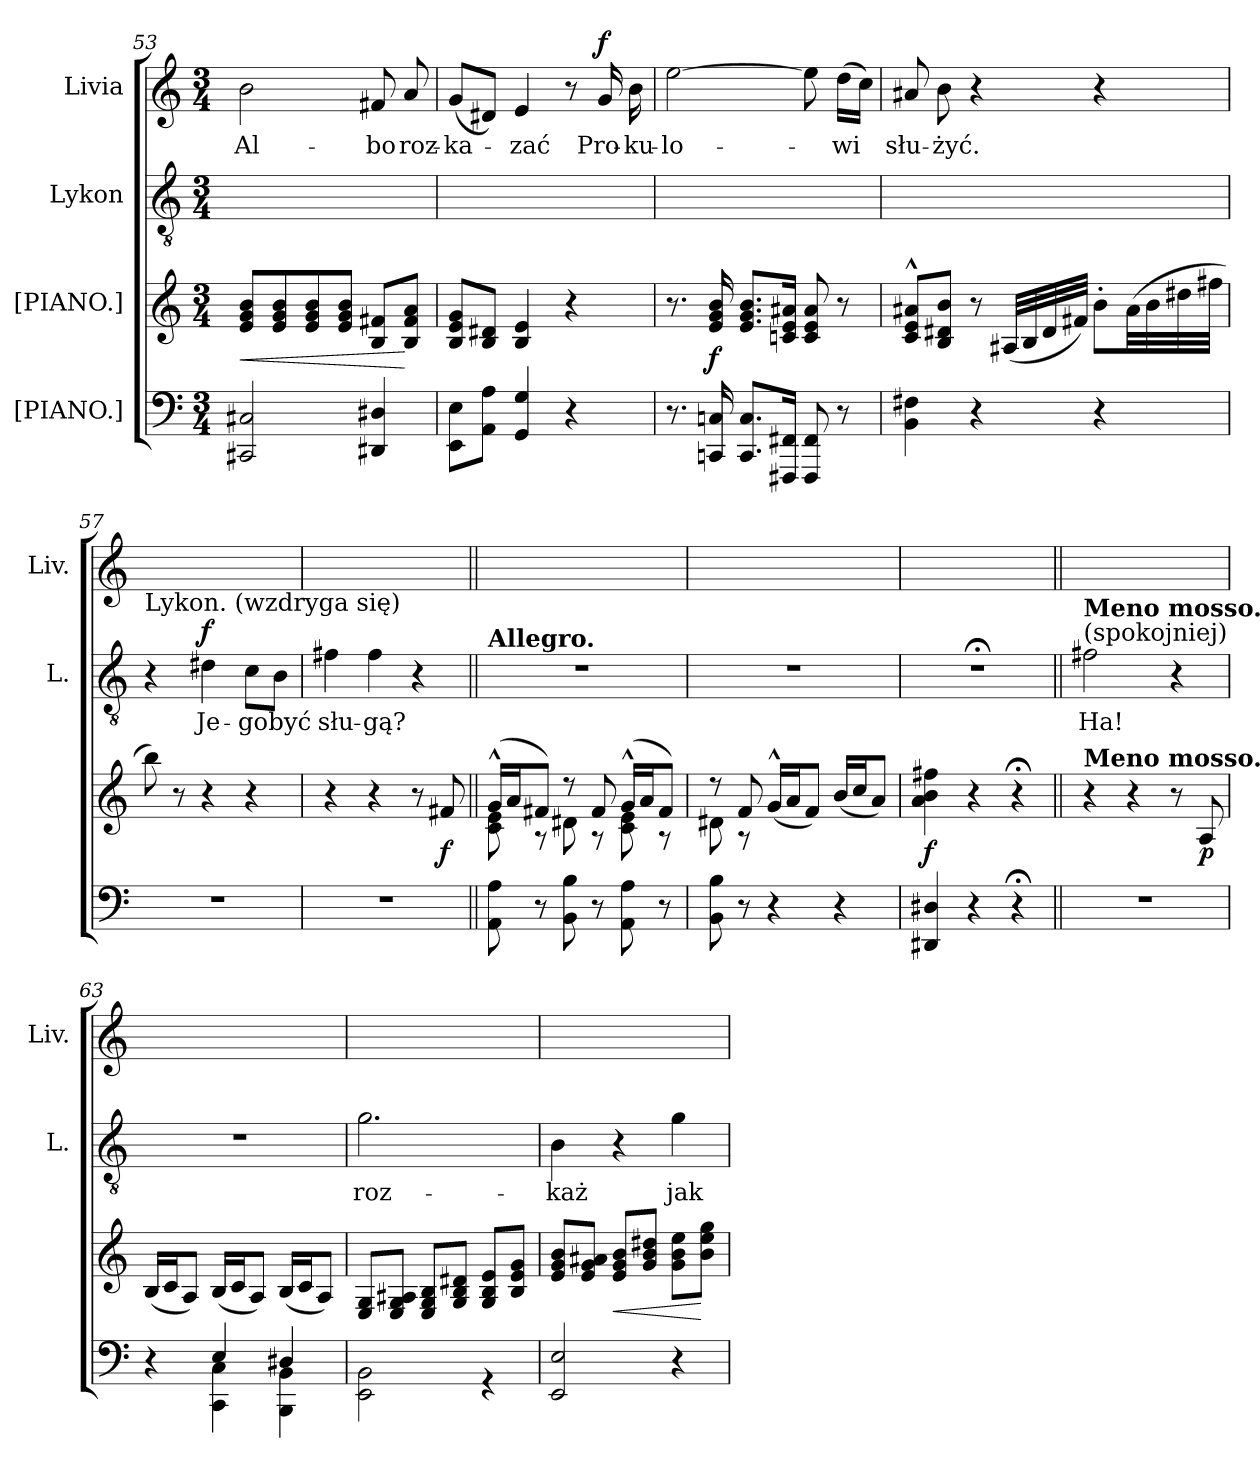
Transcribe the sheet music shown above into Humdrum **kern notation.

**kern	**kern	**dynam	**kern	**text	**dynam	**kern	**text	**dynam
*part4	*part3	*part3	*part2	*part2	*part2	*part1	*part1	*part1
*staff4	*staff3	*staff3	*staff2	*staff2	*staff2	*staff1	*staff1	*staff1
*I"[PIANO.]	*I"[PIANO.]	*	*I"Lykon	*	*	*I"Livia	*	*
*	*	*	*I'L.	*	*	*I'Liv.	*	*
*clefF4	*clefG2	*	*clefGv2	*	*	*clefG2	*	*
*k[]	*k[]	*	*k[]	*	*	*k[]	*	*
*M3/4	*M3/4	*	*M3/4	*	*	*M3/4	*	*
=53	=53	=53	=53	=53	=53	=53	=53	=53
!	!	!LO:HP:b	!	!	!	!	!	!
2CC#X/ 2C#X/	8e/ 8g/ 8b/L	<	2.ryy	.	.	2b\	Al-	.
.	8e/ 8g/ 8b/	.	.	.	.	.	.	.
.	8e/ 8g/ 8b/	.	.	.	.	.	.	.
.	8e/ 8g/ 8b/J	.	.	.	.	.	.	.
4DD#X/ 4D#X/	8B/ 8f#X/L	.	.	.	.	8f#X/	-bo	.
.	8B/ 8f#/ 8a/J	[	.	.	.	8a/	roz-	.
=54	=54	=54	=54	=54	=54	=54	=54	=54
8EE\ 8E\L	8B/ 8e/ 8g/L	.	2.ryy	.	.	(8g/L	-ka-	.
8AA\ 8A\J	8B/ 8d#X/J	.	.	.	.	8d#X/J)	.	.
4GG/ 4G/	4B/ 4e/	.	.	.	.	4e/	-zać	.
4r	4r	.	.	.	.	8r	.	.
!	!	!	!	!	!	!	!	!LO:DY:a
.	.	.	.	.	.	16g/	Pro-	f
.	.	.	.	.	.	16b\	-ku-	.
=55	=55	=55	=55	=55	=55	=55	=55	=55
8.r	8.r	.	2.ryy	.	.	[2ee\	-lo-	.
16CCn/ 16Cn/	16e/ 16g/ 16b/	f	.	.	.	.	.	.
8.CC/ 8.C/L	8.e/ 8.g/ 8.b/L	.	.	.	.	.	.	.
16FFF#X/ 16FF#X/Jk	16cn/ 16e/ 16a#X/Jk	.	.	.	.	.	.	.
8FFF#/ 8FF#/	8c/ 8e/ 8a#/	.	.	.	.	8ee\]	.	.
8r	8r	.	.	.	.	(16dd\LL	-wi	.
.	.	.	.	.	.	16cc\JJ)	.	.
=56	=56	=56	=56	=56	=56	=56	=56	=56
4BB\ 4F#X\	8c^^/ 8e^^/ 8a#X^^/L	.	2.ryy	.	.	8a#X/	słu-	.
.	8B/ 8d#X/ 8b/J	.	.	.	.	8b\	-żyć.	.
4r	8r	.	.	.	.	4r	.	.
.	(32A#X/LLL	.	.	.	.	.	.	.
.	32B/	.	.	.	.	.	.	.
.	32d#/	.	.	.	.	.	.	.
.	32f#X/JJJ)	.	.	.	.	.	.	.
4r	8b'\L	.	.	.	.	4r	.	.
.	(32a#\LL	.	.	.	.	.	.	.
.	32b\	.	.	.	.	.	.	.
.	32dd#X\	.	.	.	.	.	.	.
.	32ff#X\JJJ	.	.	.	.	.	.	.
=57	=57	=57	=57	=57	=57	=57	=57	=57
!	!	!	!LO:TX:a:t=Lykon. (wzdryga się)	!	!	!	!	!
2.r	8bb\)	.	4r	.	.	2.ryy	.	.
.	8r	.	.	.	.	.	.	.
!	!	!	!	!	!LO:DY:a	!	!	!
.	4r	.	4d#X\	Je-	f	.	.	.
.	4r	.	8c\L	-go	.	.	.	.
.	.	.	8B\J	być	.	.	.	.
=58	=58	=58	=58	=58	=58	=58	=58	=58
2.r	4r	.	4f#X\	słu-	.	2.ryy	.	.
.	4r	.	4f#\	-gą?	.	.	.	.
.	8r	.	4r	.	.	.	.	.
.	8f#X/	f	.	.	.	.	.	.
=59||	=59||	=59||	=59||	=59||	=59||	=59||	=59||	=59||
*	*^	*	*	*	*	*	*	*
!	!	!	!	!LO:TX:a:B:t=Allegro.	!	!	!	!	!
8AA\ 8A\	(16g^^/LL	8c\ 8e\	.	2.r	.	.	2.ryy	.	.
.	16a/J	.	.	.	.	.	.	.	.
8r	8f#X/J)	8rA	.	.	.	.	.	.	.
8BB\ 8B\	8r	8d#X\	.	.	.	.	.	.	.
8r	8f#/	8rA	.	.	.	.	.	.	.
8AA\ 8A\	(16g^^/LL	8c\ 8e\	.	.	.	.	.	.	.
.	16a/J	.	.	.	.	.	.	.	.
8r	8f#/J)	8rA	.	.	.	.	.	.	.
=60	=60	=60	=60	=60	=60	=60	=60	=60	=60
8BB\ 8B\	8r	8d#X\	.	2.r	.	.	2.ryy	.	.
8r	8f/	8rA	.	.	.	.	.	.	.
4r	(16g^^/LL	4ryy	.	.	.	.	.	.	.
.	16a/J	.	.	.	.	.	.	.	.
.	8f/J)	.	.	.	.	.	.	.	.
4r	(16b/LL	4ryy	.	.	.	.	.	.	.
.	16cc/J	.	.	.	.	.	.	.	.
.	8a/J)	.	.	.	.	.	.	.	.
*	*v	*v	*	*	*	*	*	*	*
=61	=61	=61	=61	=61	=61	=61	=61	=61
4DD#X/ 4D#X/	4a\ 4b\ 4ff#X\	f	2.r;<	.	.	2.ryy	.	.
4r	4r	.	.	.	.	.	.	.
4r;<	4r;<	.	.	.	.	.	.	.
=62||	=62||	=62||	=62||	=62||	=62||	=62||	=62||	=62||
!	!	!	!LO:TX:a:t=(spokojniej)	!	!	!	!	!
!	!	!	!LO:TX:a:B:t=Meno mosso.	!	!	!	!	!
!	!LO:TX:a:B:t=Meno mosso.	!	!	!	!	!	!	!
2.r	4r	.	2f#X\	Ha!	.	2.ryy	.	.
.	4r	.	.	.	.	.	.	.
.	8r	.	4r	.	.	.	.	.
.	8A/	p	.	.	.	.	.	.
=63	=63	=63	=63	=63	=63	=63	=63	=63
*^	*	*	*	*	*	*	*	*
4r	4ryy	(16B/LL	.	2.r	.	.	2.ryy	.	.
.	.	16c/J	.	.	.	.	.	.	.
.	.	8A/J)	.	.	.	.	.	.	.
4E/	4CC\ 4C\	(16B/LL	.	.	.	.	.	.	.
.	.	16c/J	.	.	.	.	.	.	.
.	.	8A/J)	.	.	.	.	.	.	.
4D#X/	4BBB\ 4BB\	(16B/LL	.	.	.	.	.	.	.
.	.	16c/J	.	.	.	.	.	.	.
.	.	8A/J)	.	.	.	.	.	.	.
*v	*v	*	*	*	*	*	*	*	*
=64	=64	=64	=64	=64	=64	=64	=64	=64
2EE\ 2BB\	8E/ 8G/L	.	2.g\	roz-	.	2.ryy	.	.
.	8E/ 8G/ 8A#X/J	.	.	.	.	.	.	.
.	8E/ 8G/ 8B/L	.	.	.	.	.	.	.
.	8G/ 8B/ 8d#X/J	.	.	.	.	.	.	.
4rGG	8G/ 8B/ 8e/L	.	.	.	.	.	.	.
.	8B/ 8e/ 8g/J	.	.	.	.	.	.	.
=65	=65	=65	=65	=65	=65	=65	=65	=65
2EE/ 2E/	8e/ 8g/ 8b/L	.	4B\	-każ	.	2.ryy	.	.
.	8e/ 8g/ 8a#X/J	.	.	.	.	.	.	.
!	!	!LO:HP:b	!	!	!	!	!	!
.	8e/ 8g/ 8b/L	<	4r	.	.	.	.	.
.	8g/ 8b/ 8dd#X/J	.	.	.	.	.	.	.
4r	8g\ 8b\ 8ee\L	.	4g\	jak	.	.	.	.
.	8b\ 8ee\ 8gg\J	[	.	.	.	.	.	.
=	=	=	=	=	=	=	=	=
*-	*-	*-	*-	*-	*-	*-	*-	*-
